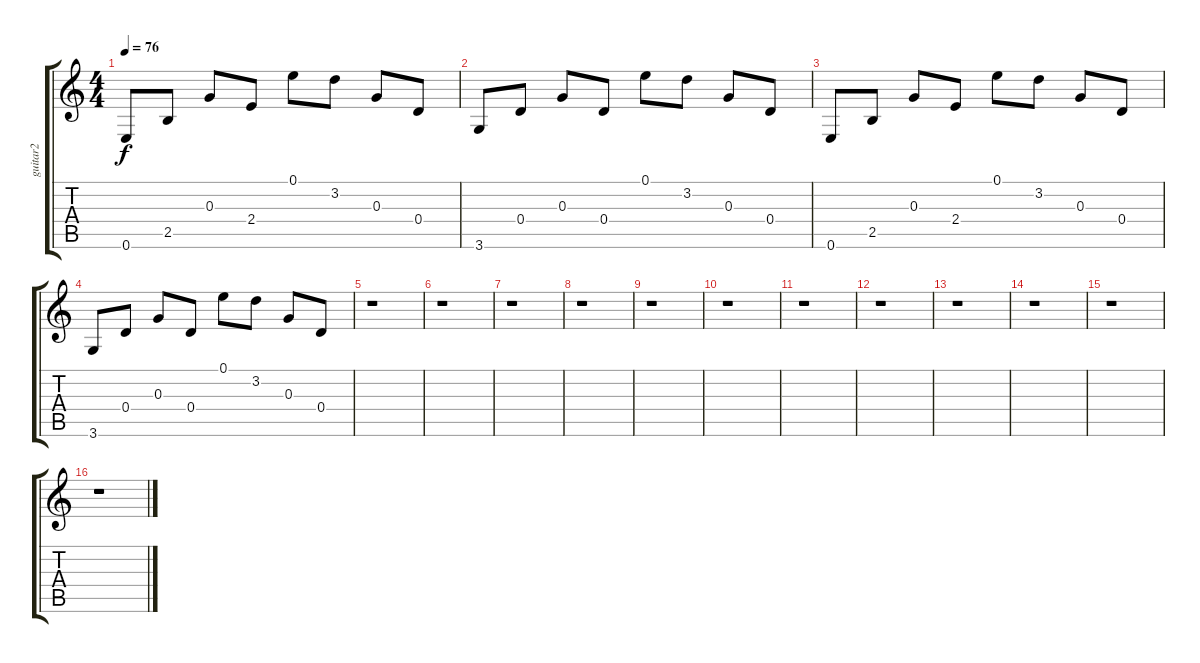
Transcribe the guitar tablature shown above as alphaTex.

\track ("guitar2" "guitar2") {instrument overdrivenguitar}
\staff {score tabs}
\tuning (E4 B3 G3 D3 A2 E2) {hide}
\ts (4 4)
\tempo 76
\clef g2
\ks c
0.6.8{dy f} 2.5.8 0.3.8 2.4.8 0.1.8 3.2.8 0.3.8 0.4.8 |
3.6.8 0.4.8 0.3.8 0.4.8 0.1.8 3.2.8 0.3.8 0.4.8 |
0.6.8 2.5.8 0.3.8 2.4.8 0.1.8 3.2.8 0.3.8 0.4.8 |
3.6.8 0.4.8 0.3.8 0.4.8 0.1.8 3.2.8 0.3.8 0.4.8 |
r.1 |
r.1 |
r.1 |
r.1 |
r.1 |
r.1 |
r.1 |
r.1 |
r.1 |
r.1 |
r.1 |
r.1
